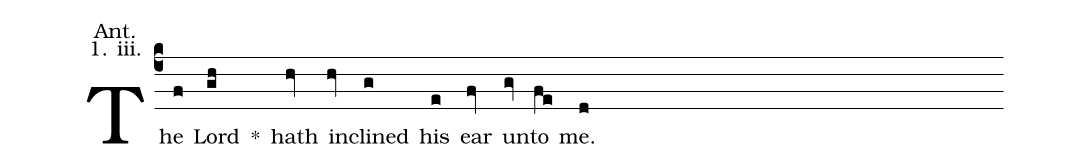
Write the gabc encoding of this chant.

annotation: Ant.;
annotation: 1. iii.;
%%
(c4) The(f) Lord(gh) <sp>*</sp>() hath(hv) in(hv)clined(g) his(e) ear(fv) un(gv)to(fe) me.(d)
